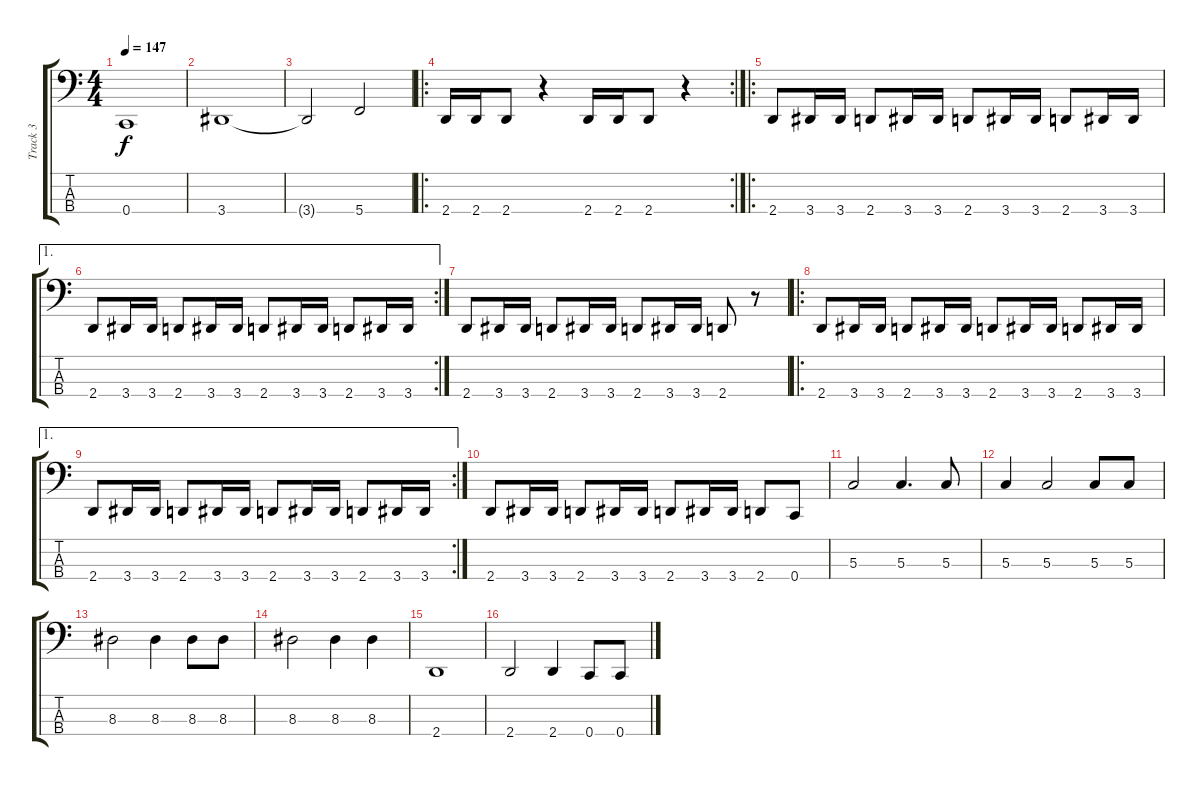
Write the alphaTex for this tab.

\track ("Track 3" "Track 3") {instrument electricbasspick}
\staff {score tabs}
\tuning (F2 C2 G1 C1) {hide}
\ts (4 4)
\tempo 147
\clef f4
\ks c
0.4{t}.1{dy f} |
3.4.1 |
3.4{t}.2 5.4.2 |
\ro
\rc 2
2.4.16 2.4.16 2.4.8 r.4 2.4.16 2.4.16 2.4.8 r.4 |
\ro
2.4.8 3.4.16 3.4.16 2.4.8 3.4.16 3.4.16 2.4.8 3.4.16 3.4.16 2.4.8 3.4.16 3.4.16 |
\ae 1
\rc 2
2.4.8 3.4.16 3.4.16 2.4.8 3.4.16 3.4.16 2.4.8 3.4.16 3.4.16 2.4.8 3.4.16 3.4.16 |
2.4.8 3.4.16 3.4.16 2.4.8 3.4.16 3.4.16 2.4.8 3.4.16 3.4.16 2.4.8 r.8 |
\ro
2.4.8 3.4.16 3.4.16 2.4.8 3.4.16 3.4.16 2.4.8 3.4.16 3.4.16 2.4.8 3.4.16 3.4.16 |
\ae 1
\rc 2
2.4.8 3.4.16 3.4.16 2.4.8 3.4.16 3.4.16 2.4.8 3.4.16 3.4.16 2.4.8 3.4.16 3.4.16 |
2.4.8 3.4.16 3.4.16 2.4.8 3.4.16 3.4.16 2.4.8 3.4.16 3.4.16 2.4.8 0.4.8 |
5.3.2 5.3.4{d} 5.3.8 |
5.3.4 5.3.2 5.3.8 5.3.8 |
8.3.2 8.3.4 8.3.8 8.3.8 |
8.3.2 8.3.4 8.3.4 |
2.4.1 |
2.4.2 2.4.4 0.4.8 0.4.8
